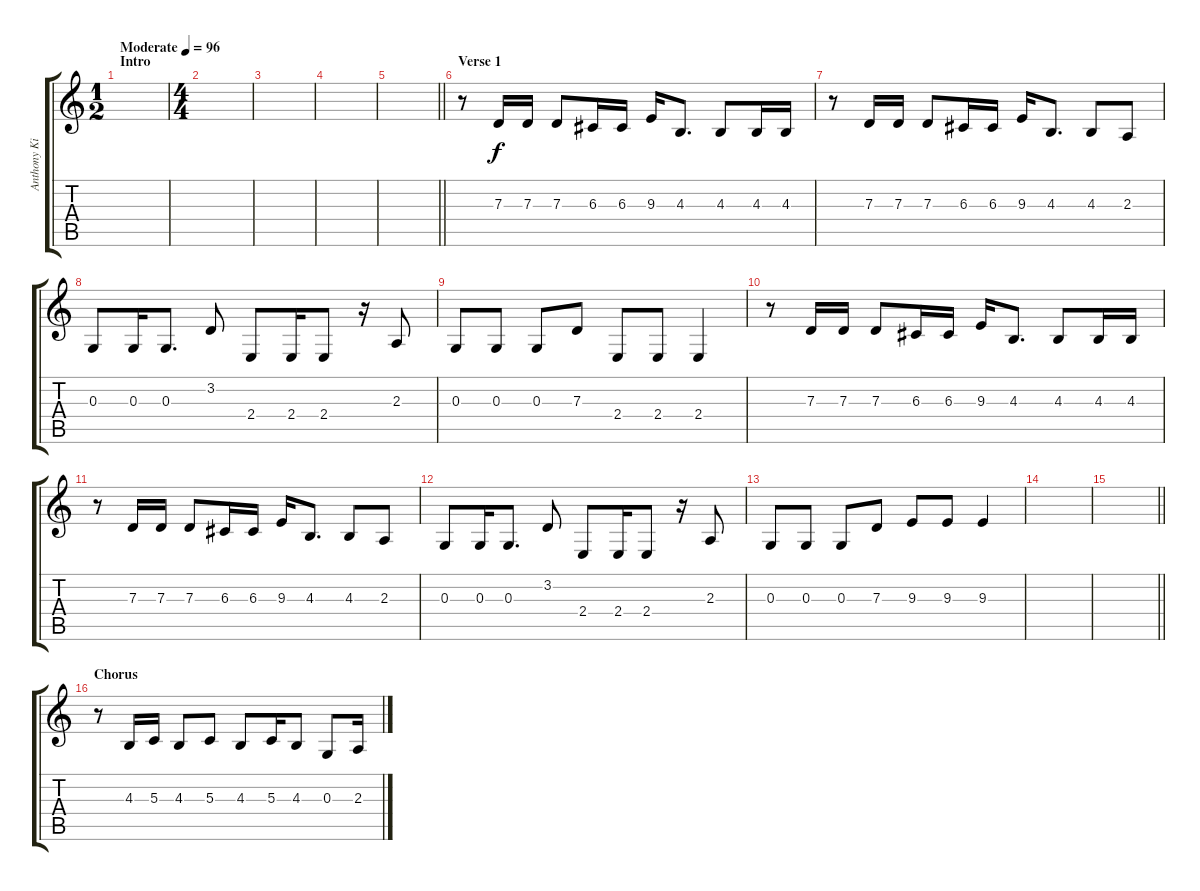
\track ("Anthony Kiedis (Vocals)" "Anthony Ki") {instrument trumpet}
\staff {score tabs}
\tuning (E4 B3 G3 D3 A2 E2) {hide}
\ts (1 2)
\section ("" "Intro")
\tempo (96 "Moderate")
\clef g2
\ks c
|
\ts (4 4)
|
|
|
\barLineRight lightlight
|
\section ("" "Verse 1")
r.8 7.3.16 7.3.16 7.3.8 6.3.16 6.3.16 9.3.16 4.3.8{d} 4.3.8 4.3.16 4.3.16 |
r.8 7.3.16 7.3.16 7.3.8 6.3.16 6.3.16 9.3.16 4.3.8{d} 4.3.8 2.3.8 |
0.3.8 0.3.16 0.3.8{d} 3.2.8 2.4.8 2.4.16 2.4.8 r.16 2.3.8 |
0.3.8 0.3.8 0.3.8 7.3.8 2.4.8 2.4.8 2.4.4 |
r.8 7.3.16 7.3.16 7.3.8 6.3.16 6.3.16 9.3.16 4.3.8{d} 4.3.8 4.3.16 4.3.16 |
r.8 7.3.16 7.3.16 7.3.8 6.3.16 6.3.16 9.3.16 4.3.8{d} 4.3.8 2.3.8 |
0.3.8 0.3.16 0.3.8{d} 3.2.8 2.4.8 2.4.16 2.4.8 r.16 2.3.8 |
0.3.8 0.3.8 0.3.8 7.3.8 9.3.8 9.3.8 9.3.4 |
|
\barLineRight lightlight
|
\section ("" "Chorus")
r.8 4.3.16 5.3.16 4.3.8 5.3.8 4.3.8 5.3.16 4.3.8 0.3.8 2.3.16
